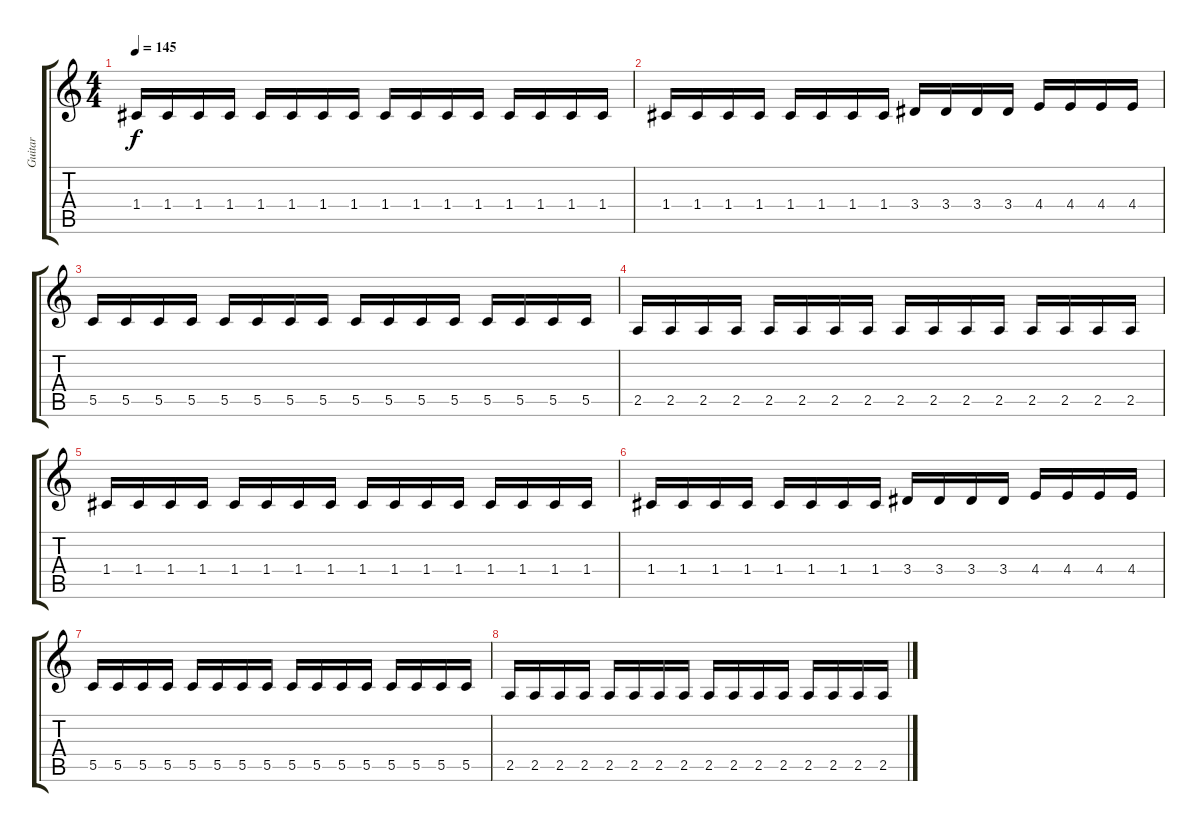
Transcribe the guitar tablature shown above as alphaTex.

\track ("Guitar" "Guitar") {instrument overdrivenguitar}
\staff {score tabs}
\tuning (D4 A3 F3 C3 G2 C2) {hide}
\ts (4 4)
\tempo 145
\clef g2
\ks c
1.4.16{dy f} 1.4.16 1.4.16 1.4.16 1.4.16 1.4.16 1.4.16 1.4.16 1.4.16 1.4.16 1.4.16 1.4.16 1.4.16 1.4.16 1.4.16 1.4.16 |
1.4.16 1.4.16 1.4.16 1.4.16 1.4.16 1.4.16 1.4.16 1.4.16 3.4.16 3.4.16 3.4.16 3.4.16 4.4.16 4.4.16 4.4.16 4.4.16 |
5.5.16 5.5.16 5.5.16 5.5.16 5.5.16 5.5.16 5.5.16 5.5.16 5.5.16 5.5.16 5.5.16 5.5.16 5.5.16 5.5.16 5.5.16 5.5.16 |
2.5.16 2.5.16 2.5.16 2.5.16 2.5.16 2.5.16 2.5.16 2.5.16 2.5.16 2.5.16 2.5.16 2.5.16 2.5.16 2.5.16 2.5.16 2.5.16 |
1.4.16 1.4.16 1.4.16 1.4.16 1.4.16 1.4.16 1.4.16 1.4.16 1.4.16 1.4.16 1.4.16 1.4.16 1.4.16 1.4.16 1.4.16 1.4.16 |
1.4.16 1.4.16 1.4.16 1.4.16 1.4.16 1.4.16 1.4.16 1.4.16 3.4.16 3.4.16 3.4.16 3.4.16 4.4.16 4.4.16 4.4.16 4.4.16 |
5.5.16 5.5.16 5.5.16 5.5.16 5.5.16 5.5.16 5.5.16 5.5.16 5.5.16 5.5.16 5.5.16 5.5.16 5.5.16 5.5.16 5.5.16 5.5.16 |
2.5.16 2.5.16 2.5.16 2.5.16 2.5.16 2.5.16 2.5.16 2.5.16 2.5.16 2.5.16 2.5.16 2.5.16 2.5.16 2.5.16 2.5.16 2.5.16
